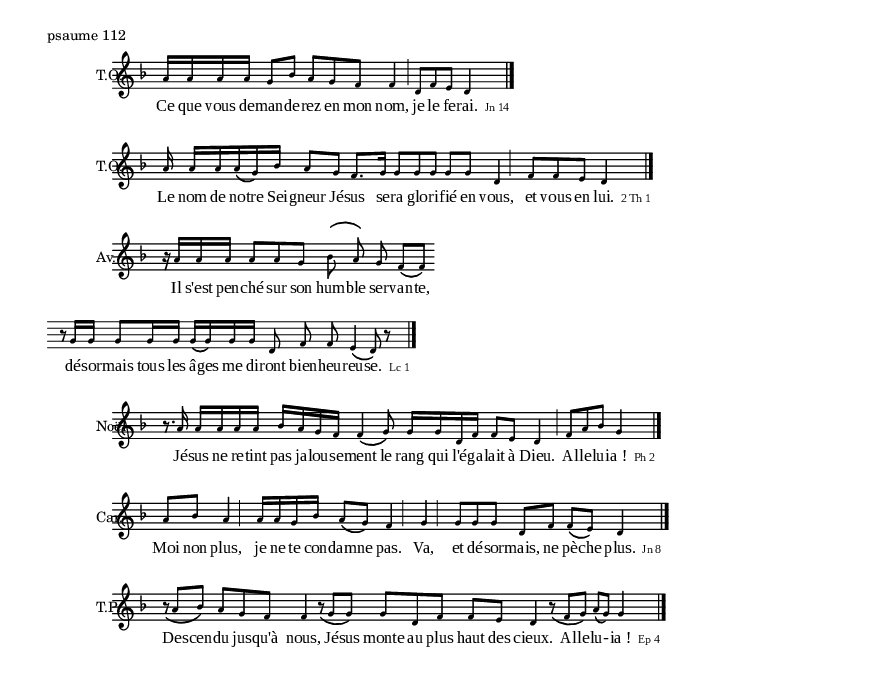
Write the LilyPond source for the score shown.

\version "2.12.0"
 \include "definitions.ly"
 \markup {psaume  112}

\relative a' { 
	\new Staff {
		\cadenzaOn
		\key f \major
		\set Staff.instrumentName = \markup{ \center-column { T.O. } }
		a16[ a a a]
		g8[ bes]
		\times 2/3 { a8[ g f] } f4
		\cesure
		\times 2/3 { d8[ f e] }
		d4	
		\endBar
	}

	\addlyrics {
		Ce que vous de -- man -- de -- rez en mon nom, je le fe -- rai.
 		\markup { \citation #"Jn 14" } }
}
\relative a' { 
	\new Staff {
		\cadenzaOn
		\key f \major
		\set Staff.instrumentName = \markup{ \center-column { T.O. } }
		a16 
		\times 2/5 {a16[ a a\( g\) bes]}
		a8[ g] f8.[\pespace \pespace g16]
		\times 2/3 { g8[ g g] }  g8[ g] d4 \cesure \pespace
		\times 2/3 { f8[ f e] }  d4
			
		\endBar
	}

	\addlyrics {
		Le nom de no -- tre Sei -- gneur Jé -- sus se -- ra glo -- ri -- fié en vous, et vous en lui.
 		\markup { \citation #"2 Th 1" } }
}
\relative a' { 
	\new Staff {
		\cadenzaOn
		\key f \major
		\set Staff.instrumentName = \markup{ \center-column { Av. } }
		r16 a[ a a]
		\times 2/3 { a8[ a g] }
		\times 2/3 { bes\( a\) g }
		f[\( f\)]
		\pespace
		r g16[ g]
		g8[ g16 g]
		g[\( g\) g g]
		\times 2/3 { d8 f f }
		e4\( d8\) r
		\endBar
	}

	\addlyrics {
		Il s'est pen -- ché sur son hum -- ble ser -- van -- te, dé -- sor -- mais tous les â -- ges me di -- ront bien -- heu -- reu -- se.
 		\markup { \citation #"Lc 1" } }
}



\relative a' { 
	\new Staff {
		\cadenzaOn
		\key f \major
		\set Staff.instrumentName = \markup{ \center-column { Noël } }
		r8. a16
		a[ a a a]
		bes[ a g f]
		\times 2/3 { f4\( g8\) }
		g16[ g d f]
		f8[ e]
		d4 \cesure
		\times 2/3 {f8[ a bes]} g4
		\endBar
	}

	\addlyrics {
		Jé -- sus ne re -- tint pas ja -- lou -- se -- ment le rang qui l'é -- ga -- lait à Dieu. " Al" -- le -- lui -- "a !"
 		\markup { \citation #"Ph 2" } }
}
\relative a' { 
	\new Staff {
		\cadenzaOn
		\key f \major
		\set Staff.instrumentName = \markup{ \center-column { Car. } }
		a8[ bes] a4 \cesure \pespace
		a16[ a g bes]  a8[\( g\)] f4 \cesure \pespace
		g4 \cesure \pespace
		\times 2/3 { g8[ g g] }
		d8[ f] f8[\( e\)]
		d4
		\endBar
	}

	\addlyrics {
		Moi non plus, je ne te con -- dam -- ne pas. Va, et dé -- sor -- mais, ne pè -- che plus.
 		\markup { \citation #"Jn 8" } }
}
\relative a' { 
	\new Staff {
		\cadenzaOn
		\key f \major
		\set Staff.instrumentName = \markup{ \center-column { T.P. } }
		
		\times 2/3 { r8_\( a[ bes\)] } 
		\times 2/3 { a[ g f] } f4 
		\pespace
		\times 2/3 { r8_\( g[ g\)] } \times 2/3 { g[ d f] } f[ e] d4
		\times 2/3 { r8_\( f[ g\)] }
		a[\( g\)] 
		g4

		
		
		\endBar
	}

	\addlyrics {
		Des -- cen -- du jus -- qu'à  nous, Jé -- sus monte au plus haut des cieux. " Al" -- le -- lu -- - -- "ia !"
 		\markup { \citation #"Ep 4" } }
}
